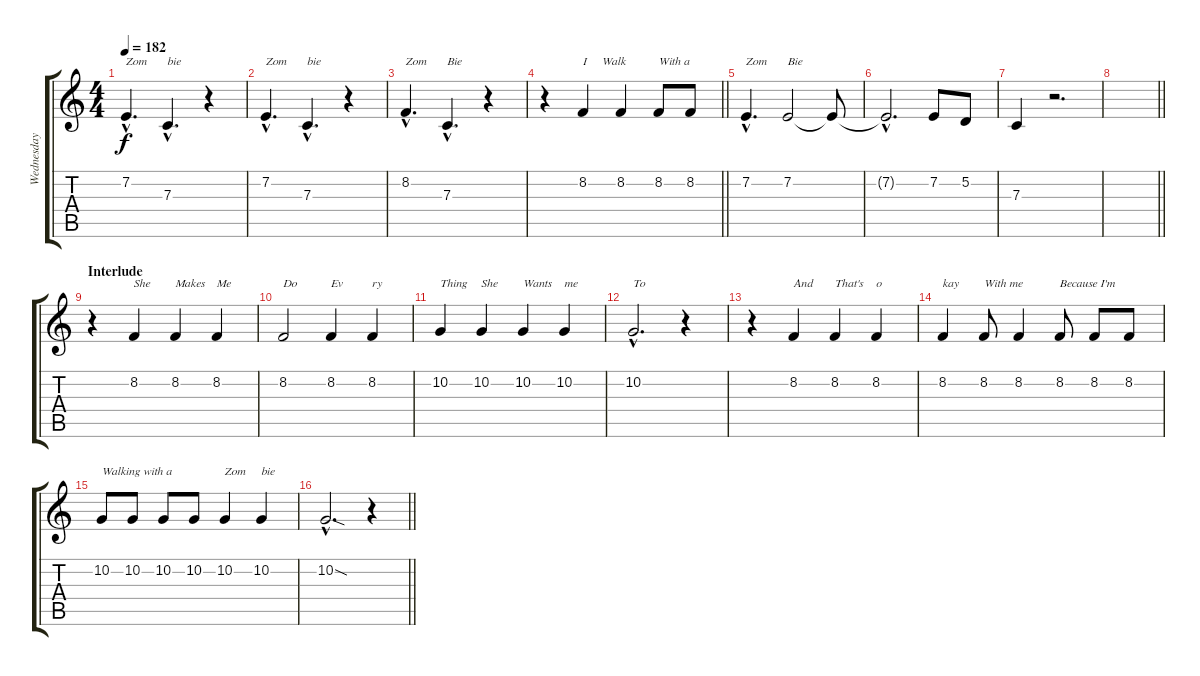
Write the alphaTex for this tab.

\track ("Wednesday 13" "Wednesday ") {instrument lead1square}
\staff {score tabs}
\tuning (D4 A3 F3 C3 G2 D2) {hide}
\ts (4 4)
\tempo 182
\clef g2
\ks c
7.2{hac}.4{d txt "Zom" dy f} 7.3{hac}.4{d txt "bie"} r.4 |
7.2{hac}.4{d txt "Zom"} 7.3{hac}.4{d txt "bie"} r.4 |
8.2{hac}.4{d txt "Zom"} 7.3{hac}.4{d txt "Bie"} r.4 |
\barLineRight lightlight
r.4 8.2.4{txt "I     Walk"} 8.2.4 8.2.8{txt "With a"} 8.2.8 |
7.2{hac}.4{d txt "Zom"} 7.2.2{txt "Bie"} 7.2{t}.8 |
7.2{hac t}.2{d} 7.2.8 5.2.8 |
7.3.4 r.2{d} |
\barLineRight lightlight
|
\section ("" "Interlude")
r.4 8.2.4{txt "She"} 8.2.4{txt "Makes"} 8.2.4{txt "Me"} |
8.2.2{txt "Do"} 8.2.4{txt "Ev"} 8.2.4{txt "ry"} |
10.2.4{txt "Thing"} 10.2.4{txt "She"} 10.2.4{txt "Wants"} 10.2.4{txt "me"} |
10.2{hac}.2{d txt "To"} r.4 |
r.4 8.2.4{txt "And"} 8.2.4{txt "That's"} 8.2.4{txt "o"} |
8.2.4{txt "kay"} 8.2.8{txt "With me"} 8.2.4 8.2.8{txt "Because I'm "} 8.2.8 8.2.8 |
10.2.8{txt "Walking with a"} 10.2.8 10.2.8 10.2.8 10.2.4{txt "Zom"} 10.2.4{txt "bie"} |
\barLineRight lightlight
10.2{sod hac}.2{d} r.4
